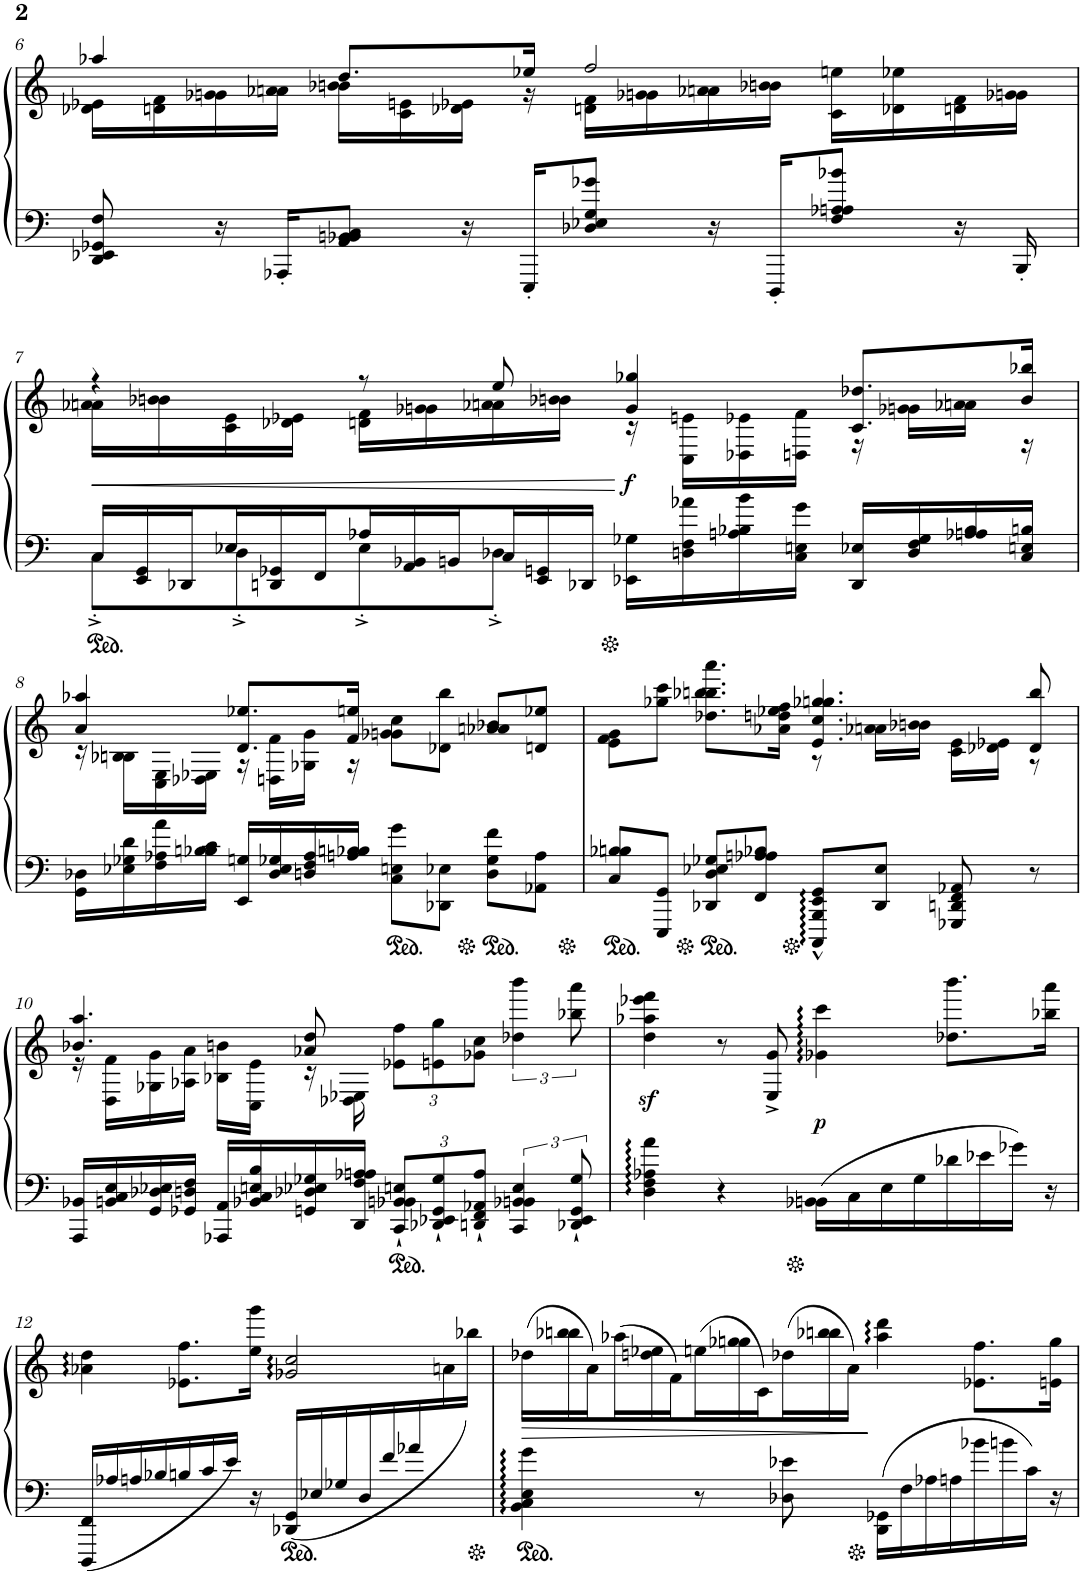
**kern	**kern	**dynam
*part1	*part1	*part1
*staff2	*staff1	*staff1/2
*I"Grand Piano	*	*
*I'Pno.	*	*
!!LO:PB:g=z
*clefF4	*clefG2	*
*k[]	*k[]	*
*M4/4	*M4/4	*
=6	=6	=6
*^	*^	*
8DD/ 8EE-X/ 8GG-X/ 8F/	2ryy	4aa-X^/	16d-X\ 16e-X\LL	.
.	.	.	16dn\ 16f\	.
16r	.	.	16g-X\ 16gn\	.
16AAA-X'/KL	.	.	16a-X\ 16an\JJ	.
8AA/ 8BB-X/ 8BBn/ 8C/J	.	8.dd^/L	16b-X\ 16bn\LL	.
.	.	.	16c\ 16en\	.
16r	.	.	16d-X\ 16e-X\JJ	.
16EEE'/KL	.	16ee-X^/Jk	16r	.
8D-X/ 8E-X/ 8G/ 8g-X/J	2ryy	2ff^/	16dn\ 16f\LL	.
.	.	.	16g-X\ 16gn\	.
16r	.	.	16a-X\ 16an\	.
16DDD'/KL	.	.	16b-X\ 16bn\JJ	.
8F/ 8A-X/ 8An/ 8b-X/J	.	.	16c\ 16een\LL	.
.	.	.	16d-X\ 16ee-X\	.
16r	.	.	16dn\ 16f\	.
16BBB'</	.	.	16g-X\ 16gn\JJ	.
!!LO:LB:g=z	!!
=7	=7	=7	=7	=7
*Xbrackettup	*	*	*	*
!	!	!	!	!LO:HP:b
24C/LL	8C'^\L	4r	16a-X\ 16an\LL	<
24EE/ 24GG/	.	.	.	.
.	.	.	16b-X\ 16bn\	.
24DD-X/	.	.	.	.
24E-X/	8D'^\	.	16c\ 16e\	.
24DDn/ 24GG-X/	.	.	.	.
.	.	.	16d-X\ 16e-X\JJ	.
24FF/J	.	.	.	.
24A-X/L	8E-'^\	8r	16dn\ 16f\LL	.
24AA/ 24BB-X/	.	.	.	.
.	.	.	16g-X\ 16gn\	.
24BBn/	.	.	.	.
24C/	8D-X'^\J	8ee^/	16a-X\ 16an\	.
24EE/ 24GGn/	.	.	.	.
.	.	.	16b-X\ 16bn\JJ	.
24DD-X/JJ	.	.	.	.
!	!	!	!	!LO:DY:n=1:b
16EE-X\ 16G-X\LL	2ryy	4g/^ 4gg-X/^	16r	[ f
16Dn\ 16F\ 16a-X\	.	.	16C\ 16en\LL	.
16An\ 16B-X\ 16b\	.	.	16D-X\ 16e-X\	.
16C\ 16En\ 16g\JJ	.	.	16Dn\ 16f\JJ	.
16DD-/ 16E-X/LL	.	8.c/^ 8.dd-X/^L	16r	.
16D/ 16F/ 16G-/	.	.	16g-X\ 16gn\LL	.
16A-X/ 16An/ 16B-/	.	.	16a-X\ 16an\JJ	.
16C/ 16En/ 16Bn/JJ	.	16b/^ 16bb-X/^Jk	16r	.
*v	*v	*	*	*
!!LO:LB:g=z	!!
=8	=8	=8	=8
16GG\ 16D-X\LL	4a/^ 4aa-X/^	16r	.
16E-X\ 16G-X\ 16d\	.	16B-X\ 16Bn\LL	.
16F\ 16A-X\ 16a\	.	16C\ 16E\	.
16B-X\ 16Bn\ 16c\JJ	.	16D-X\ 16E-X\JJ	.
16EE/ 16Gn/LL	8.d/^ 8.ee-X/^L	16r	.
16D-/ 16E-/ 16G-X/	.	16Dn\ 16f\LL	.
16Dn/ 16F/ 16A-/	.	16G-X\ 16g\JJ	.
16An/ 16B-X/ 16Bn/JJ	16f/^ 16een/^Jk	16r	.
8C\^ 8En\^ 8g\^L	8g-X\^ 8gn\^ 8cc\^L	2ryy	.
8DD-X\^ 8E-X\^J	8d-X\^ 8bb\^J	.	.
8D\^ 8G-\^ 8f\^L	8a-X/^ 8an/^ 8b-X/^L	.	.
8AA-X\^ 8A\^J	8dn/^ 8ee-X/^J	.	.
=9	=9	=9	=9
8C/^ 8B-X/^ 8Bn/^L	8e\^ 8f\^ 8g\^L	2ryy	.
8EEE/^ 8GG/^J	8gg-X\^ 8ccc\^J	.	.
8DD-X/^ 8D/^ 8E-X/^ 8G-X/^L	8.dd-X\^ 8.bb-X\^ 8.bbn\^ 8.aaa\^L	.	.
8FF/^ 8A-X/^ 8An/^ 8B-X/^J	.	.	.
.	16a-X\^ 16ddn\^ 16ee-X\^ 16ff\^Jk	.	.
8CCC/^^ 8BBB/^^ 8EE/^^ 8GG/^^L	4.e/^ 4.cc/^ 4.gg-X/^ 4.ggn/^	8r	.
8DD-/ 8E-/J	.	16a-X\ 16an\LL	.
.	.	16b-X\ 16bn\JJ	.
8GGG-X/ 8DDn/ 8FF/ 8AA-X/	.	16c\ 16e\LL	.
.	.	16d-X\ 16e-X\JJ	.
8r	8d-/^ 8bb/^	8r	.
!!LO:LB:g=z	!!
=10	=10	=10	=10
16AAA/ 16BB-X/LL	4.b-X/^ 4.aa/^	16r	.
16BBn/ 16C/ 16E/	.	16D\ 16f\LL	.
16GG/ 16D-X/ 16E-X/	.	16G-X\ 16g\	.
16GG-X/ 16Dn/ 16F/JJ	.	16A-X\ 16a\JJ	.
16AAA-X/ 16AA/LL	.	16B-X\ 16bn\LL	.
16BB-X/ 16C/ 16En/ 16B/	.	16C\ 16e\JJ	.
16GGn/ 16D-X/ 16E-X/ 16G-X/	8a-X/^ 8dd/^	16r	.
16DD/ 16F/ 16A-X/ 16An/JJ	.	16D-X\ 16E-X\	.
*	*Xbrackettup	*	*
12CC/`^ 12BB-X/`^ 12BBn/`^ 12En/`^L	12e-X\ 12ff\L	2ryy	.
12DD-X/`^ 12EE-X/`^ 12GG/`^ 12G-/`^	12en\ 12gg\	.	.
12DDn/`^ 12FF/`^ 12AA-X/`^ 12A/`^J	12g-X\ 12cc\J	.	.
*brackettup	*brackettup	*	*
6CC/^ 6BB-X/^ 6BBn/^ 6E/^	6dd-X\ 6bbb\	.	.
12DD-X/`^ 12EE-/`^ 12GG/`^ 12G-/`^	12bb-X\ 12aaa\	.	.
*	*v	*v	*
=11	=11	=11
4D\ 4F\ 4A-X\ 4a\	4dd\z< 4aa-X\z< 4eee-X\z< 4fff\z<	.
4r	8r	.
.	8E/^ 8g/^	.
!	!	!LO:DY:b
16BB-X\ 16BBn\LL	4g-X\ 4ccc\	p
16C\	.	.
16E\	.	.
16G\	.	.
16d-X\	8.dd-X\ 8.bbb\L	.
16e-X\	.	.
16g-X\JJ	.	.
16r	16bb-X\ 16aaa\Jk	.
!!LO:LB:g=z
=12	=12	=12
*	*^	*
16DDD/ 16FF/LL	4a-X\ 4dd\	2..ryy	.
16A-X/	.	.	.
16An/	.	.	.
16B-X/	.	.	.
16Bn/	8.e-X\ 8.ff\L	.	.
16c/	.	.	.
16e/JJ	.	.	.
16r	16ee\ 16ggg\Jk	.	.
*ped	*	*	*
(<16DD-X/ 16GG/LL	2g-X/ 2cc/	.	.
16E-X/	.	.	.
16G-X/	.	.	.
16D/	.	.	.
16f/	.	.	.
16a-X/	.	.	.
8ryy	.	16an\	.
.	.	16bb-X\JJ)	.
*	*v	*v	*
=13	=13	=13
*	*Xped	*
*	*Xbrackettup	*
*	*^	*
!	!	!	!LO:HP:b
*	*v	*v	*
4BB\ 4C\ 4E\ 4g\	(24dd-X\LL	>
.	24bb-X\ 24bbn\	.
.	24a\)	.
.	(24aa-X\	.
.	24ddn\ 24ee-X\	.
.	24f\J)	.
8r	(24een\L	.
.	24gg-X\ 24ggn\	.
.	24c\)	.
8D-X\ 8e-X\	(24dd-X\	.
.	24bb-X\ 24bbn\	.
.	24a\JJ)	.
16DD\ 16GG-X\LL	4aa-\ 4ddd\	]
16F\	.	.
16A-X\	.	.
16An\	.	.
16b-X\	8.e-X\ 8.ff\L	.
16bn\	.	.
16c\JJ	.	.
16r	16en\ 16gg\Jk	.
=	=	=
*-	*-	*-
